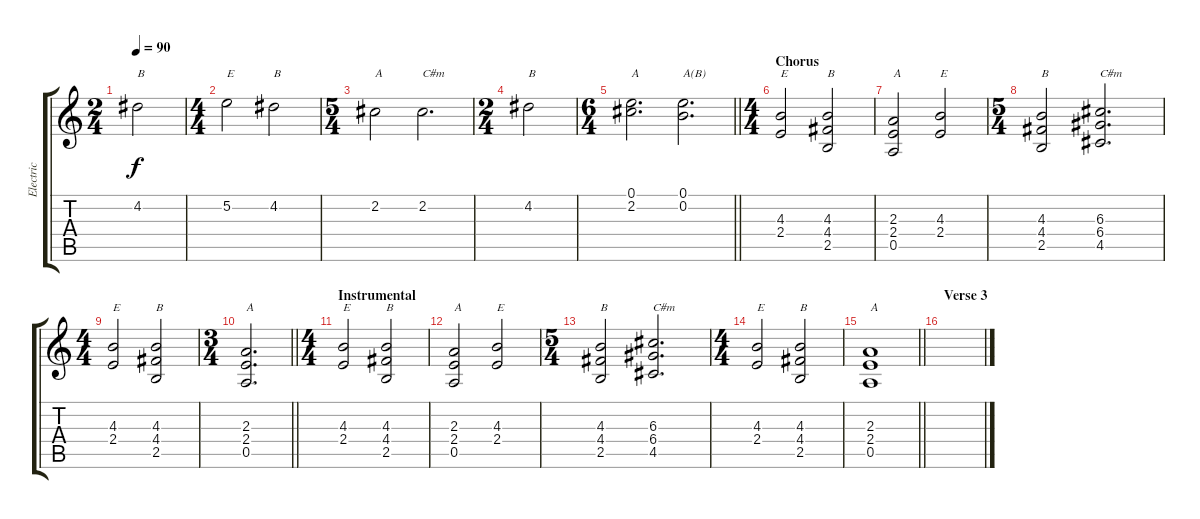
\track ("Electric" "Electric") {instrument overdrivenguitar}
\staff {score tabs}
\tuning (E4 B3 G3 D3 A2 E2) {hide}
\ts (2 4)
\tempo 90
\clef g2
\ks c
4.2.2{txt "B" dy f} |
\ts (4 4)
5.2.2{txt "E"} 4.2.2{txt "B"} |
\ts (5 4)
2.2.2{txt "A"} 2.2.2{d txt "C#m"} |
\ts (2 4)
4.2.2{txt "B"} |
\ts (6 4)
\barLineRight lightlight
(0.1 2.2).2{d txt "A"} (0.1 0.2).2{d txt "A(B)"} |
\ts (4 4)
\section ("" "Chorus")
(4.3 2.4).2{txt "E"} (4.3 4.4 2.5).2{txt "B"} |
(2.3 2.4 0.5).2{txt "A"} (4.3 2.4).2{txt "E"} |
\ts (5 4)
(4.3 4.4 2.5).2{txt "B"} (6.3 6.4 4.5).2{d txt "C#m"} |
\ts (4 4)
(4.3 2.4).2{txt "E"} (4.3 4.4 2.5).2{txt "B"} |
\ts (3 4)
\barLineRight lightlight
(2.3 2.4 0.5).2{d txt "A"} |
\ts (4 4)
\section ("" "Instrumental")
(4.3 2.4).2{txt "E"} (4.3 4.4 2.5).2{txt "B"} |
(2.3 2.4 0.5).2{txt "A"} (4.3 2.4).2{txt "E"} |
\ts (5 4)
(4.3 4.4 2.5).2{txt "B"} (6.3 6.4 4.5).2{d txt "C#m"} |
\ts (4 4)
(4.3 2.4).2{txt "E"} (4.3 4.4 2.5).2{txt "B"} |
\barLineRight lightlight
(2.3 2.4 0.5).1{txt "A"} |
\section ("" "Verse 3")
